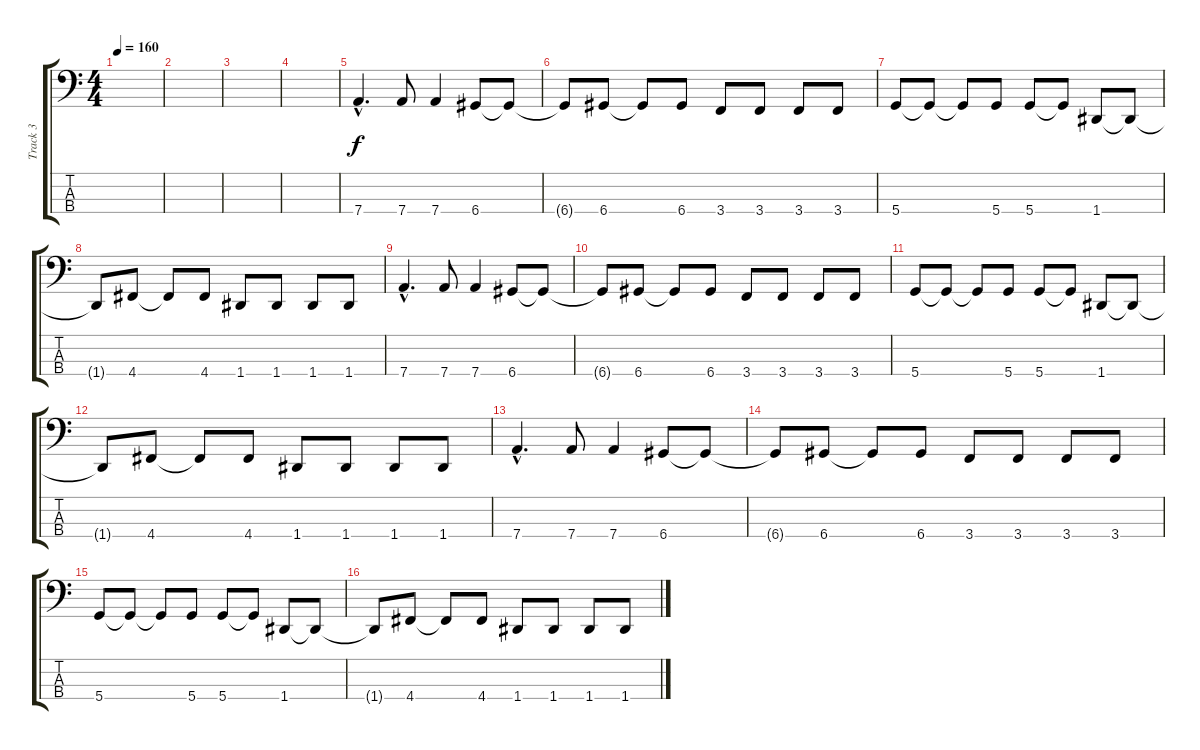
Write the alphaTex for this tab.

\track ("Track 3" "Track 3") {instrument electricbassfinger}
\staff {score tabs}
\tuning (G2 D2 A1 D1) {hide}
\ts (4 4)
\tempo 160
\clef f4
\ks c
|
|
|
|
7.4{hac}.4{d} 7.4.8 7.4.4 6.4.8 6.4{t}.8 |
6.4{t}.8 6.4.8 6.4{t}.8 6.4.8 3.4.8 3.4.8 3.4.8 3.4.8 |
5.4.8 5.4{t}.8 5.4{t}.8 5.4.8 5.4.8 5.4{t}.8 1.4.8 1.4{t}.8 |
1.4{t}.8 4.4.8 4.4{t}.8 4.4.8 1.4.8 1.4.8 1.4.8 1.4.8 |
7.4{hac}.4{d} 7.4.8 7.4.4 6.4.8 6.4{t}.8 |
6.4{t}.8 6.4.8 6.4{t}.8 6.4.8 3.4.8 3.4.8 3.4.8 3.4.8 |
5.4.8 5.4{t}.8 5.4{t}.8 5.4.8 5.4.8 5.4{t}.8 1.4.8 1.4{t}.8 |
1.4{t}.8 4.4.8 4.4{t}.8 4.4.8 1.4.8 1.4.8 1.4.8 1.4.8 |
7.4{hac}.4{d} 7.4.8 7.4.4 6.4.8 6.4{t}.8 |
6.4{t}.8 6.4.8 6.4{t}.8 6.4.8 3.4.8 3.4.8 3.4.8 3.4.8 |
5.4.8 5.4{t}.8 5.4{t}.8 5.4.8 5.4.8 5.4{t}.8 1.4.8 1.4{t}.8 |
1.4{t}.8 4.4.8 4.4{t}.8 4.4.8 1.4.8 1.4.8 1.4.8 1.4.8
